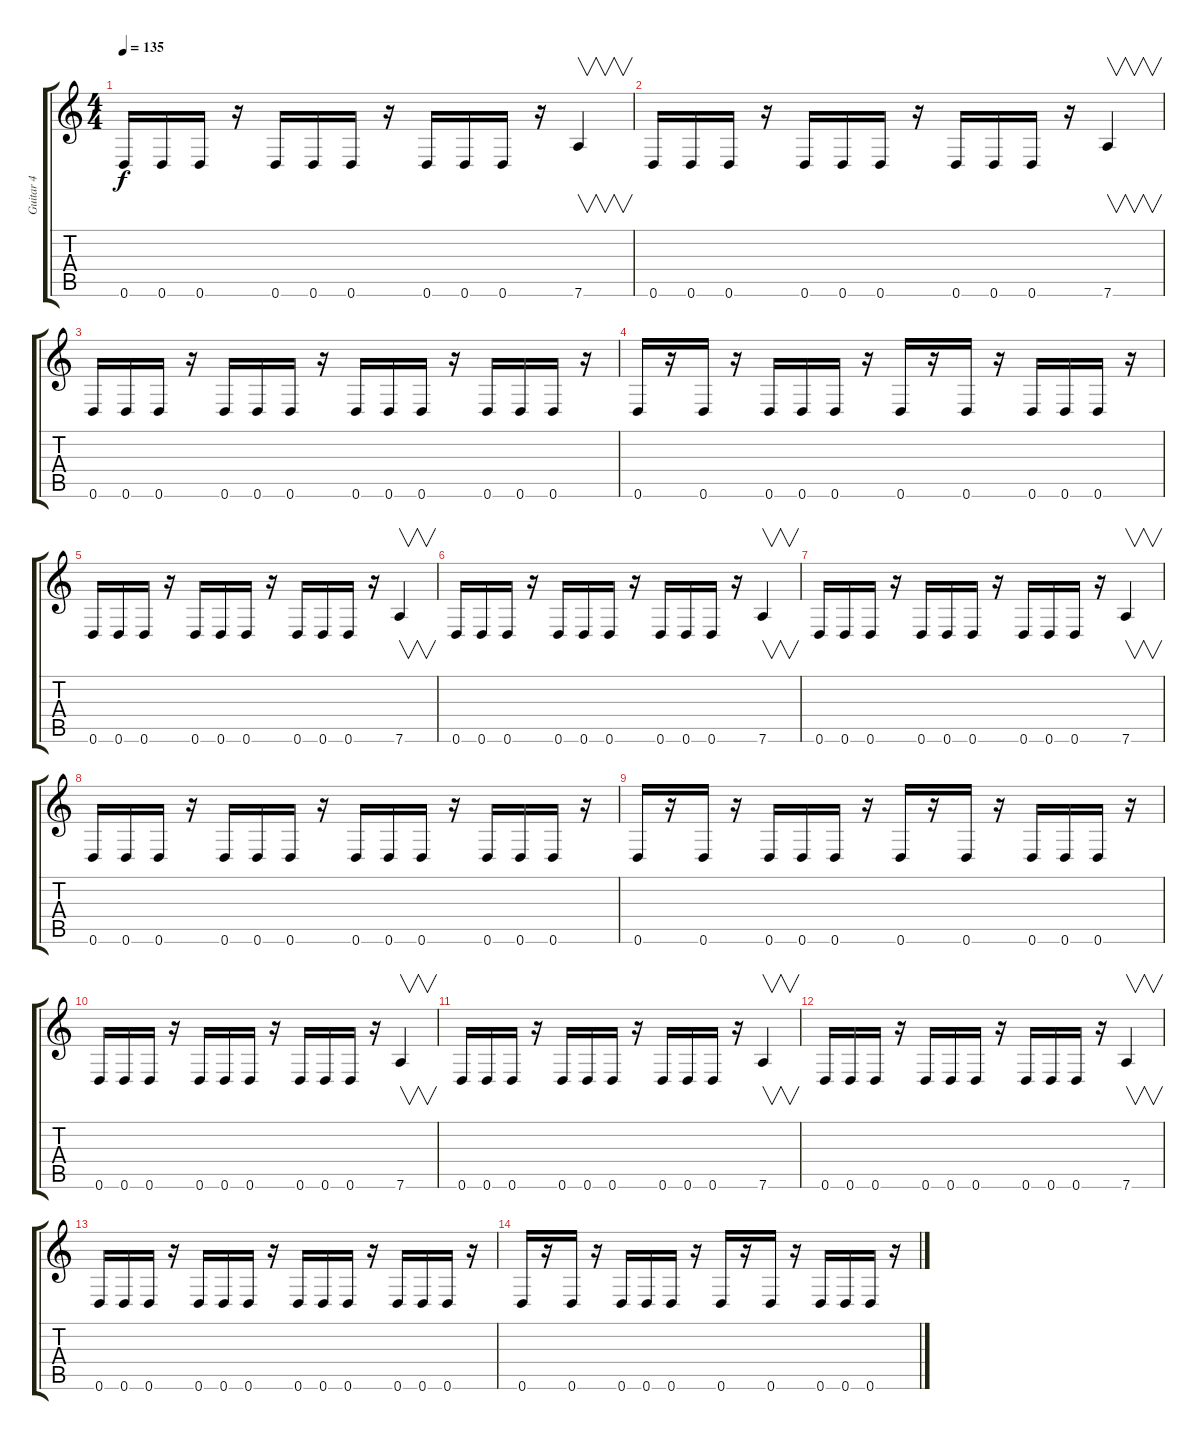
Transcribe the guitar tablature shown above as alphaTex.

\track ("Guitar 4" "Guitar 4") {instrument distortionguitar}
\staff {score tabs}
\tuning (E4 B3 G3 D3 A2 D2) {hide}
\ts (4 4)
\tempo 135
\clef g2
\ks c
0.6.16{dy f} 0.6.16 0.6.16 r.16 0.6.16 0.6.16 0.6.16 r.16 0.6.16 0.6.16 0.6.16 r.16 7.6.4{v} |
0.6.16 0.6.16 0.6.16 r.16 0.6.16 0.6.16 0.6.16 r.16 0.6.16 0.6.16 0.6.16 r.16 7.6.4{v} |
0.6.16 0.6.16 0.6.16 r.16 0.6.16 0.6.16 0.6.16 r.16 0.6.16 0.6.16 0.6.16 r.16 0.6.16 0.6.16 0.6.16 r.16 |
0.6.16 r.16 0.6.16 r.16 0.6.16 0.6.16 0.6.16 r.16 0.6.16 r.16 0.6.16 r.16 0.6.16 0.6.16 0.6.16 r.16 |
0.6.16 0.6.16 0.6.16 r.16 0.6.16 0.6.16 0.6.16 r.16 0.6.16 0.6.16 0.6.16 r.16 7.6.4{v} |
0.6.16 0.6.16 0.6.16 r.16 0.6.16 0.6.16 0.6.16 r.16 0.6.16 0.6.16 0.6.16 r.16 7.6.4{v} |
0.6.16 0.6.16 0.6.16 r.16 0.6.16 0.6.16 0.6.16 r.16 0.6.16 0.6.16 0.6.16 r.16 7.6.4{v} |
0.6.16 0.6.16 0.6.16 r.16 0.6.16 0.6.16 0.6.16 r.16 0.6.16 0.6.16 0.6.16 r.16 0.6.16 0.6.16 0.6.16 r.16 |
0.6.16 r.16 0.6.16 r.16 0.6.16 0.6.16 0.6.16 r.16 0.6.16 r.16 0.6.16 r.16 0.6.16 0.6.16 0.6.16 r.16 |
0.6.16 0.6.16 0.6.16 r.16 0.6.16 0.6.16 0.6.16 r.16 0.6.16 0.6.16 0.6.16 r.16 7.6.4{v} |
0.6.16 0.6.16 0.6.16 r.16 0.6.16 0.6.16 0.6.16 r.16 0.6.16 0.6.16 0.6.16 r.16 7.6.4{v} |
0.6.16 0.6.16 0.6.16 r.16 0.6.16 0.6.16 0.6.16 r.16 0.6.16 0.6.16 0.6.16 r.16 7.6.4{v} |
0.6.16 0.6.16 0.6.16 r.16 0.6.16 0.6.16 0.6.16 r.16 0.6.16 0.6.16 0.6.16 r.16 0.6.16 0.6.16 0.6.16 r.16 |
0.6.16 r.16 0.6.16 r.16 0.6.16 0.6.16 0.6.16 r.16 0.6.16 r.16 0.6.16 r.16 0.6.16 0.6.16 0.6.16 r.16
